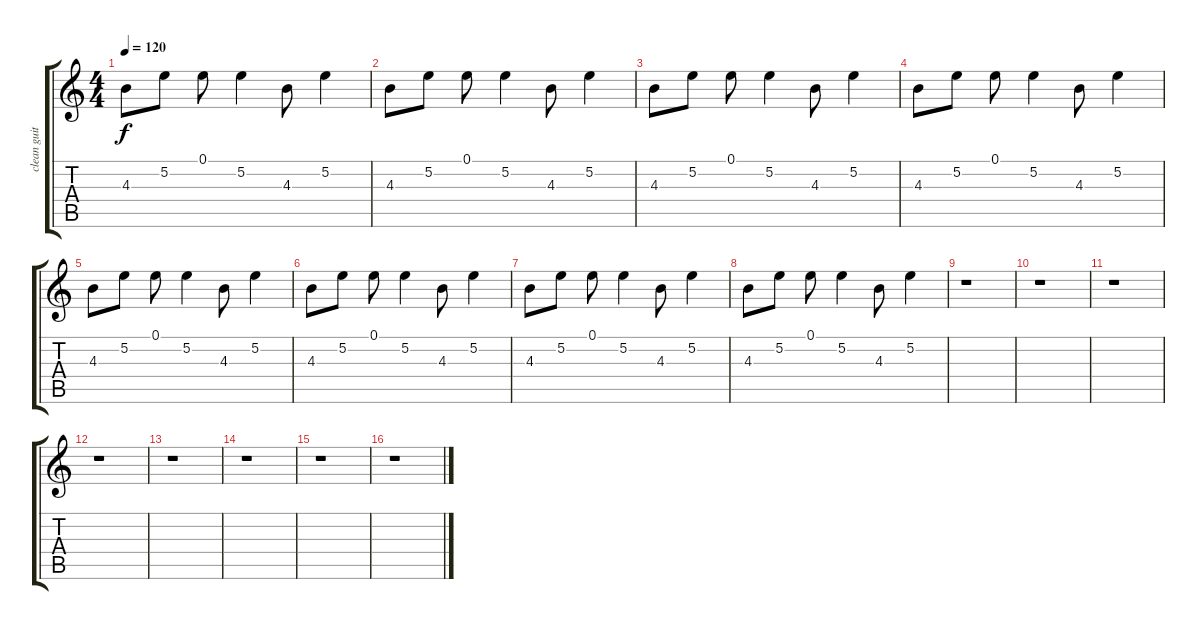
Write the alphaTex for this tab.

\track ("clean guitar" "clean guit") {instrument electricguitarclean}
\staff {score tabs}
\tuning (E4 B3 G3 D3 A2 E2) {hide}
\ts (4 4)
\tempo 120
\clef g2
\ks c
4.3.8{dy f} 5.2.8 0.1.8 5.2.4 4.3.8 5.2.4 |
4.3.8 5.2.8 0.1.8 5.2.4 4.3.8 5.2.4 |
4.3.8 5.2.8 0.1.8 5.2.4 4.3.8 5.2.4 |
4.3.8 5.2.8 0.1.8 5.2.4 4.3.8 5.2.4 |
4.3.8 5.2.8 0.1.8 5.2.4 4.3.8 5.2.4 |
4.3.8 5.2.8 0.1.8 5.2.4 4.3.8 5.2.4 |
4.3.8 5.2.8 0.1.8 5.2.4 4.3.8 5.2.4 |
4.3.8 5.2.8 0.1.8 5.2.4 4.3.8 5.2.4 |
r.1 |
r.1 |
r.1 |
r.1 |
r.1 |
r.1 |
r.1 |
r.1
